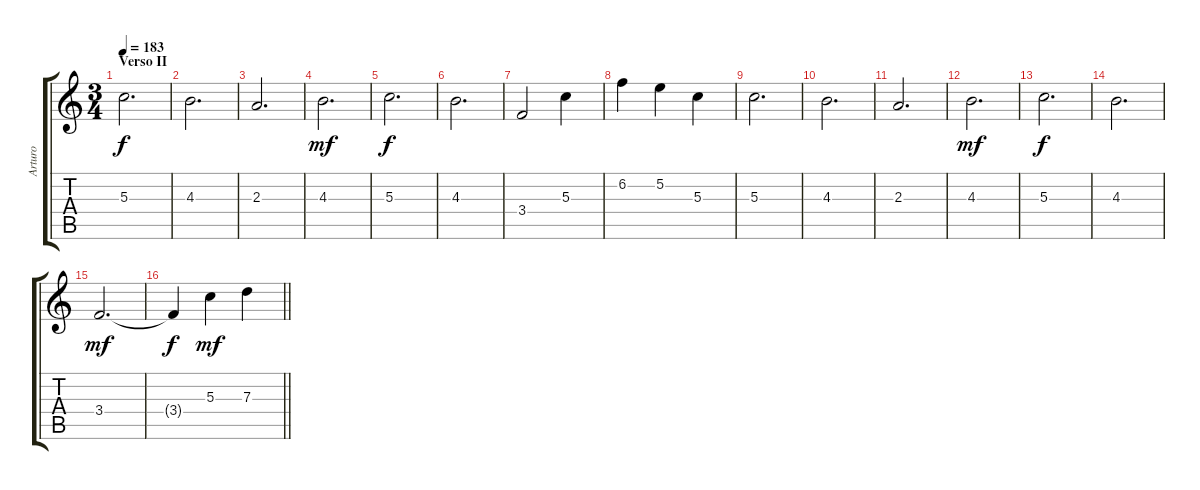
\track ("Arturo" "Arturo") {instrument acousticguitarsteel}
\staff {score tabs}
\tuning (E4 B3 G3 D3 A2 E2) {hide}
\ts (3 4)
\section ("" "Verso II")
\tempo 183
\clef g2
\ks c
5.3.2{d dy f} |
4.3.2{d} |
2.3.2{d} |
4.3.2{d dy mf} |
5.3.2{d dy f} |
4.3.2{d} |
3.4.2 5.3.4 |
6.2.4 5.2.4 5.3.4 |
5.3.2{d} |
4.3.2{d} |
2.3.2{d} |
4.3.2{d dy mf} |
5.3.2{d dy f} |
4.3.2{d} |
3.4.2{d dy mf} |
\barLineRight lightlight
3.4{t}.4{dy f} 5.3.4{dy mf} 7.3.4
